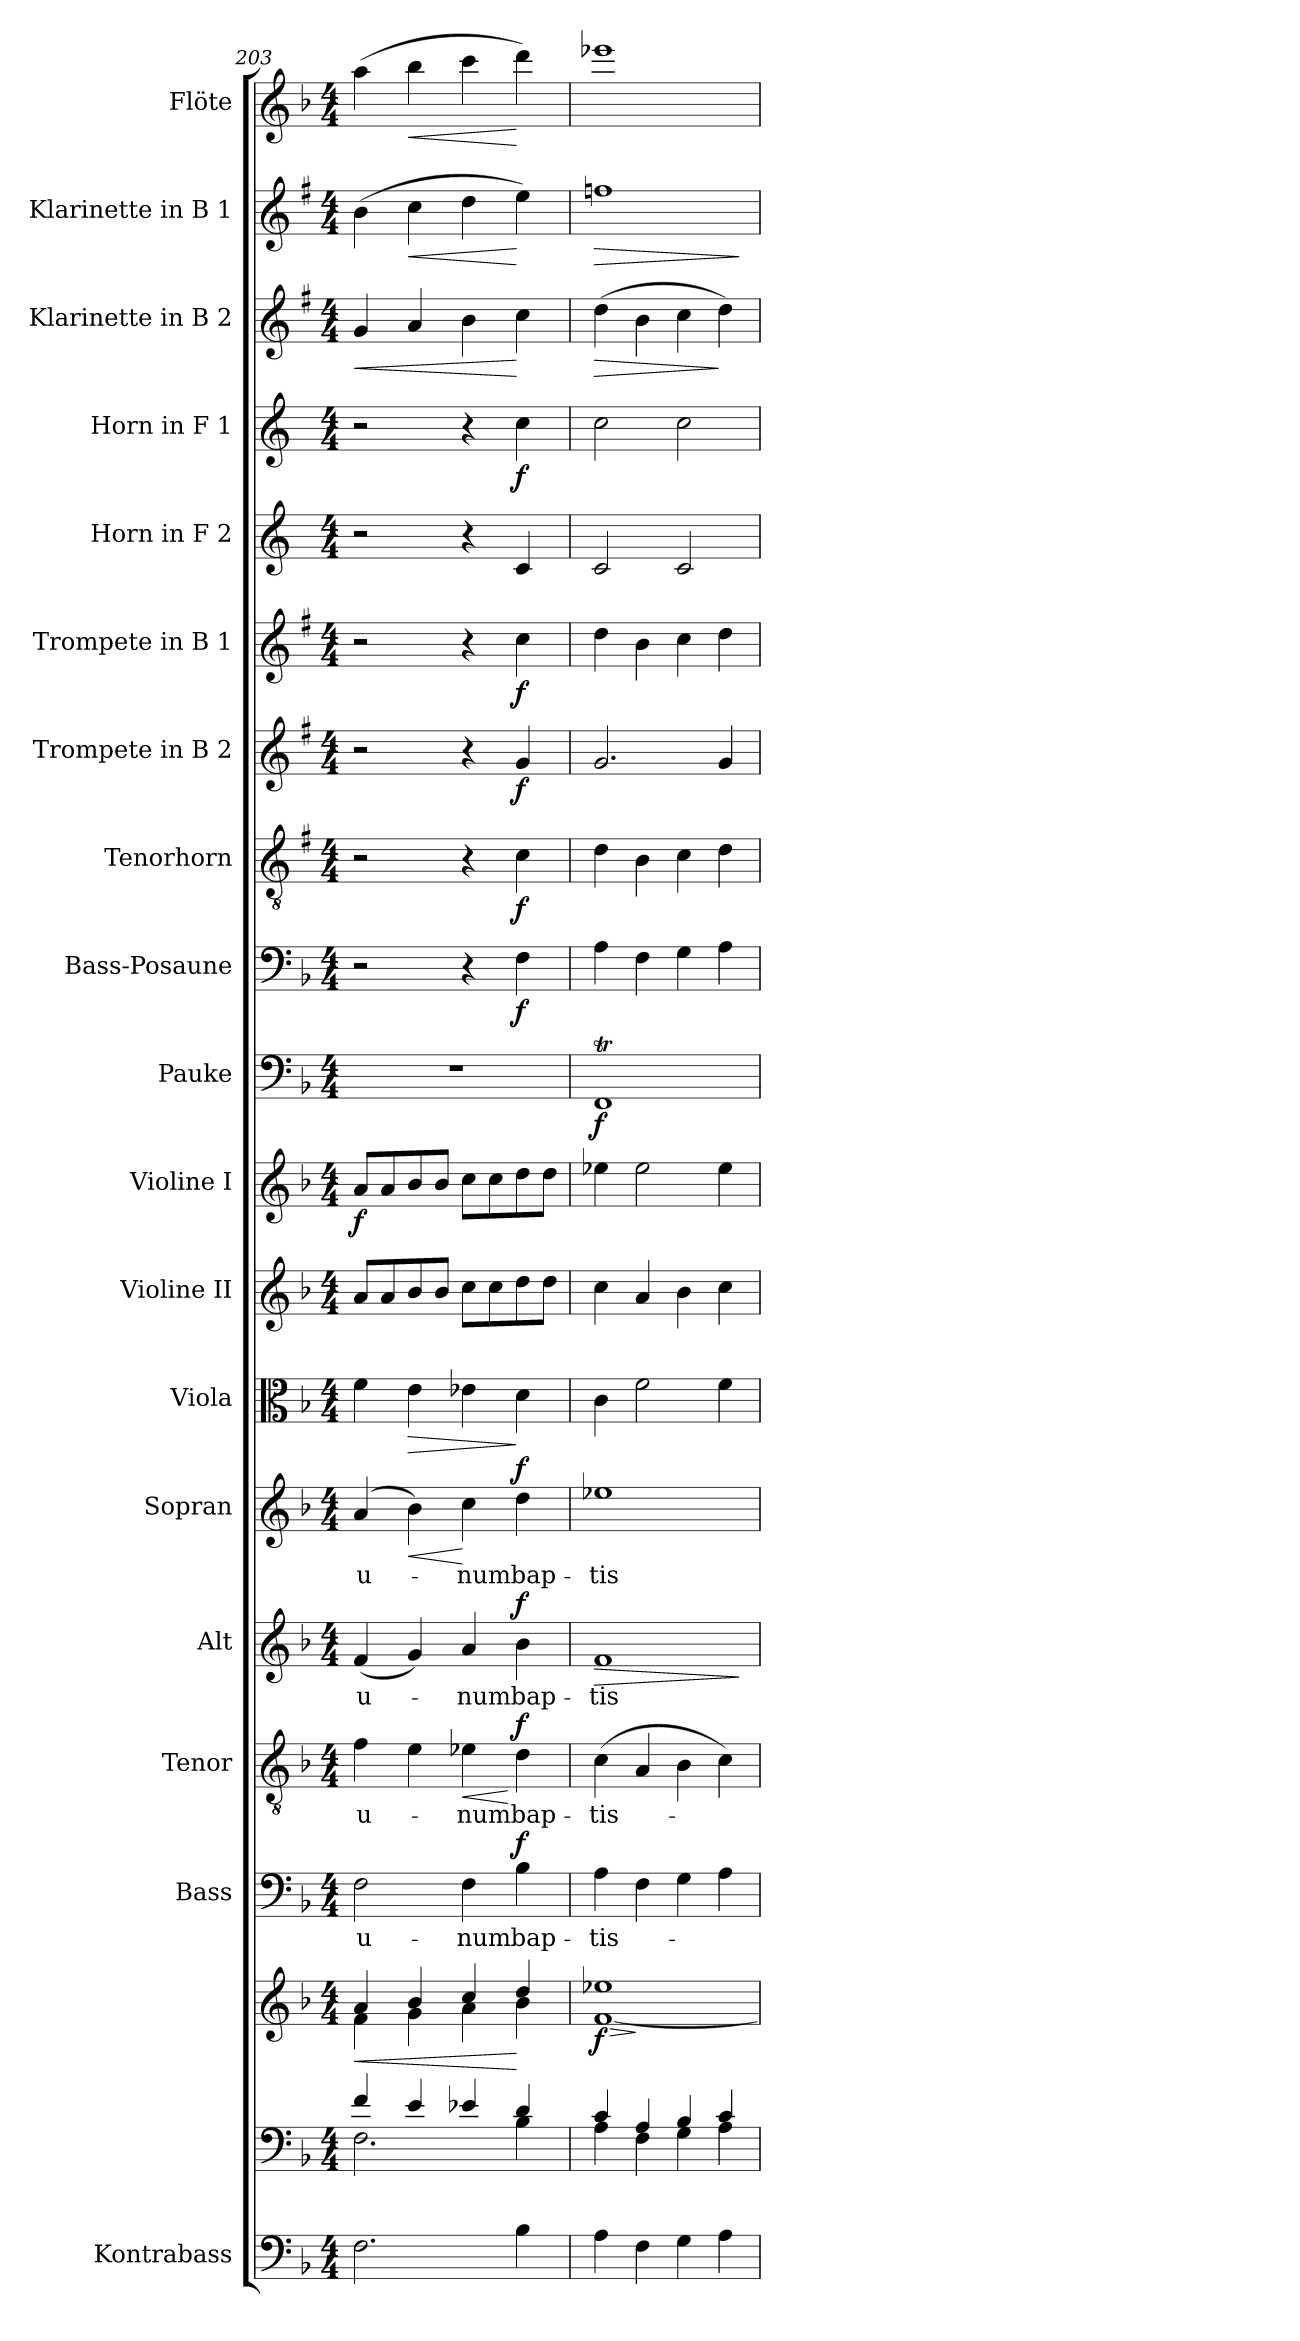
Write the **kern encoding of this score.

**kern	**kern	**kern	**dynam	**kern	**text	**dynam	**kern	**text	**dynam	**kern	**text	**dynam	**kern	**text	**dynam	**kern	**dynam	**kern	**kern	**dynam	**kern	**dynam	**kern	**dynam	**kern	**dynam	**kern	**dynam	**kern	**dynam	**kern	**kern	**dynam	**kern	**dynam	**kern	**dynam	**kern	**dynam
*part19	*part18	*part18	*part18	*part17	*part17	*part17	*part16	*part16	*part16	*part15	*part15	*part15	*part14	*part14	*part14	*part13	*part13	*part12	*part11	*part11	*part10	*part10	*part9	*part9	*part8	*part8	*part7	*part7	*part6	*part6	*part5	*part4	*part4	*part3	*part3	*part2	*part2	*part1	*part1
*staff20	*staff19	*staff18	*staff18/19	*staff17	*staff17	*staff17	*staff16	*staff16	*staff16	*staff15	*staff15	*staff15	*staff14	*staff14	*staff14	*staff13	*staff13	*staff12	*staff11	*staff11	*staff10	*staff10	*staff9	*staff9	*staff8	*staff8	*staff7	*staff7	*staff6	*staff6	*staff5	*staff4	*staff4	*staff3	*staff3	*staff2	*staff2	*staff1	*staff1
*I"Kontrabass	*	*	*	*I"Bass	*	*	*I"Tenor	*	*	*I"Alt	*	*	*I"Sopran	*	*	*I"Viola	*	*I"Violine II	*I"Violine I	*	*I"Pauke	*	*I"Bass-Posaune	*	*I"Tenorhorn	*	*I"Trompete in B 2	*	*I"Trompete in B 1	*	*I"Horn in F 2	*I"Horn in F 1	*	*I"Klarinette in B 2	*	*I"Klarinette in B 1	*	*I"Flöte	*
*I'Kb.	*	*	*	*I'B	*	*	*I'T	*	*	*I'A	*	*	*I'S	*	*	*I'Vla.	*	*I'Vl. II	*I'Vl. I	*	*I'Pk.	*	*I'B. Pos.	*	*I'T	*	*	*	*	*	*I'Hrn. 2	*I'Hrn. 1	*	*	*	*	*	*I'Fl.	*
*clefF4	*clefF4	*clefG2	*	*clefF4	*	*	*clefGv2	*	*	*clefG2	*	*	*clefG2	*	*	*clefC3	*	*clefG2	*clefG2	*	*clefF4	*	*clefF4	*	*clefGv2	*	*clefG2	*	*clefG2	*	*clefG2	*clefG2	*	*clefG2	*	*clefG2	*	*clefG2	*
*ITrd7c12	*	*	*	*	*	*	*	*	*	*	*	*	*	*	*	*	*	*	*	*	*	*	*	*	*ITrd1c2	*	*ITrd1c2	*	*ITrd1c2	*	*ITrd4c7	*ITrd4c7	*	*ITrd1c2	*	*ITrd1c2	*	*	*
*k[b-]	*k[b-]	*k[b-]	*	*k[b-]	*	*	*k[b-]	*	*	*k[b-]	*	*	*k[b-]	*	*	*k[b-]	*	*k[b-]	*k[b-]	*	*k[b-]	*	*k[b-]	*	*k[b-]	*	*k[b-]	*	*k[b-]	*	*k[b-]	*k[b-]	*	*k[b-]	*	*k[b-]	*	*k[b-]	*
*F:	*F:	*F:	*	*F:	*	*	*F:	*	*	*F:	*	*	*F:	*	*	*F:	*	*F:	*F:	*	*F:	*	*F:	*	*F:	*	*F:	*	*F:	*	*F:	*F:	*	*F:	*	*F:	*	*F:	*
*M4/4	*M4/4	*M4/4	*	*M4/4	*	*	*M4/4	*	*	*M4/4	*	*	*M4/4	*	*	*M4/4	*	*M4/4	*M4/4	*	*M4/4	*	*M4/4	*	*M4/4	*	*M4/4	*	*M4/4	*	*M4/4	*M4/4	*	*M4/4	*	*M4/4	*	*M4/4	*
=203	=203	=203	=203	=203	=203	=203	=203	=203	=203	=203	=203	=203	=203	=203	=203	=203	=203	=203	=203	=203	=203	=203	=203	=203	=203	=203	=203	=203	=203	=203	=203	=203	=203	=203	=203	=203	=203	=203	=203
*	*^	*	*	*	*	*	*	*	*	*	*	*	*	*	*	*	*	*	*	*	*	*	*	*	*	*	*	*	*	*	*	*	*	*	*	*	*	*	*
!	!	!	!	!LO:HP:b	!	!LO:LY:b	!	!	!LO:LY:b	!	!	!LO:LY:b	!	!	!LO:LY:b	!	!	!	!	!	!LO:DY:b	!	!	!	!	!	!	!	!	!	!	!	!	!	!	!LO:HP:b	!	!	!	!
*	*	*	*^	*	*	*	*	*	*	*	*	*	*	*	*	*	*	*	*	*	*	*	*	*	*	*	*	*	*	*	*	*	*	*	*	*	*	*	*	*
2.FF\	4f/	2.F\	4a/	4f\	<	2F\	u-	.	4f\	u-	.	(<4f/	u-	.	(4a/	u-	.	4f\	.	8a/L	8a/L	f	1r	.	2r	.	2r	.	2r	.	2r	.	2r	2r	.	4f/	<	(>4a\	.	(>4aa\	.
.	.	.	.	.	.	.	.	.	.	.	.	.	.	.	.	.	.	.	.	8a/	8a/	.	.	.	.	.	.	.	.	.	.	.	.	.	.	.	.	.	.	.	.
!	!	!	!	!	!	!	!	!	!	!	!	!	!	!	!	!	!LO:HP:b	!	!LO:HP:b	!	!	!	!	!	!	!	!	!	!	!	!	!	!	!	!	!	!	!	!LO:HP:b	!	!LO:HP:b
.	4e/	.	4b-/	4g\	.	.	.	.	4e\	.	.	4g/)	.	.	4b-\)	.	<	4e\	>	8b-/	8b-/	.	.	.	.	.	.	.	.	.	.	.	.	.	.	4g/	.	4b-\	<	4bb-\	<
.	.	.	.	.	.	.	.	.	.	.	.	.	.	.	.	.	.	.	.	8b-/J	8b-/J	.	.	.	.	.	.	.	.	.	.	.	.	.	.	.	.	.	.	.	.
!	!	!	!	!	!	!	!LO:LY:b	!	!	!LO:LY:b	!LO:HP:b	!	!LO:LY:b	!	!	!LO:LY:b	!	!	!	!	!	!	!	!	!	!	!	!	!	!	!	!	!	!	!	!	!	!	!	!	!
.	4e-X/	.	4cc/	4a\	.	4F\	-num	.	4e-X\	-num	<	4a/	-num	.	4cc\	-num	[	4e-X\	.	8cc\L	8cc\L	.	.	.	4r	.	4r	.	4r	.	4r	.	4r	4r	.	4a\	.	4cc\	.	4ccc\	.
.	.	.	.	.	.	.	.	.	.	.	.	.	.	.	.	.	.	.	.	8cc\	8cc\	.	.	.	.	.	.	.	.	.	.	.	.	.	.	.	.	.	.	.	.
!	!	!	!	!	!	!	!LO:LY:b	!LO:DY:a	!	!LO:LY:b	!LO:DY:n=1:a	!	!LO:LY:b	!LO:DY:a	!	!LO:LY:b	!LO:DY:a	!	!	!	!	!	!	!	!	!LO:DY:b	!	!LO:DY:b	!	!LO:DY:b	!	!LO:DY:b	!	!	!LO:DY:b	!	!	!	!	!	!
4BB-\	4d/	4B-\	4dd/	4b-\	[	4B-\	bap-	f	4d\	bap-	[ f	4b-\	bap-	f	4dd\	bap-	f	4d\	]	8dd\	8dd\	.	.	.	4F\	f	4B-\	f	4f/	f	4b-\	f	4F/	4f\	f	4b-\	[	4dd\)	[	4ddd\)	[
.	.	.	.	.	.	.	.	.	.	.	.	.	.	.	.	.	.	.	.	8dd\J	8dd\J	.	.	.	.	.	.	.	.	.	.	.	.	.	.	.	.	.	.	.	.
=204	=204	=204	=204	=204	=204	=204	=204	=204	=204	=204	=204	=204	=204	=204	=204	=204	=204	=204	=204	=204	=204	=204	=204	=204	=204	=204	=204	=204	=204	=204	=204	=204	=204	=204	=204	=204	=204	=204	=204	=204	=204
!	!	!	!	!	!LO:HP:b	!	!LO:LY:b	!	!	!LO:LY:b	!	!	!LO:LY:b	!LO:HP:b	!	!LO:LY:b	!	!	!	!	!	!	!	!	!	!	!	!	!	!	!	!	!	!	!	!	!LO:HP:b	!	!LO:HP:b	!	!
!	!	!	!	!	!LO:DY:n=1:b	!	!	!	!	!	!	!	!	!	!	!	!	!	!	!	!	!	!	!LO:DY:b	!	!	!	!	!	!	!	!	!	!	!	!	!	!	!	!	!
4AA\	4c/	4A\	1ee-X	[<1f	> f	4A\	-tis-	.	(>4c\	-tis-	.	1f	-tis-	>	1ee-X	-tis-	.	4c\	.	4cc\	4ee-X\	.	1FFT	f	4A\	.	4c\	.	2.f/	.	4cc\	.	2F/	2f\	.	(>4cc\	>	1ee-X	>	1eee-X	.
4FF\	4A/	4F\	.	.	]	4F\	.	.	4A/	.	.	.	.	.	.	.	.	2f\	.	4a/	2ee-\	.	.	.	4F\	.	4A\	.	.	.	4a\	.	.	.	.	4a\	.	.	.	.	.
4GG\	4B-/	4G\	.	.	.	4G\	.	.	4B-\	.	.	.	.	.	.	.	.	.	.	4b-\	.	.	.	.	4G\	.	4B-\	.	.	.	4b-\	.	2F/	2f\	.	4b-\	.	.	.	.	.
4AA\	4c/	4A\	.	.	.	4A\	.	.	4c\)	.	.	.	.	.	.	.	.	4f\	.	4cc\	4ee-\	.	.	.	4A\	.	4c\	.	4f/	.	4cc\	.	.	.	.	4cc\)	]	.	.	.	.
*	*v	*v	*	*	*	*	*	*	*	*	*	*	*	*	*	*	*	*	*	*	*	*	*	*	*	*	*	*	*	*	*	*	*	*	*	*	*	*	*	*	*
*	*	*v	*v	*	*	*	*	*	*	*	*	*	*	*	*	*	*	*	*	*	*	*	*	*	*	*	*	*	*	*	*	*	*	*	*	*	*	*	*	*
.	.	.	.	.	.	.	.	.	.	.	.	]	.	.	.	.	.	.	.	.	.	.	.	.	.	.	.	.	.	.	.	.	.	.	.	.	]	.	.
=	=	=	=	=	=	=	=	=	=	=	=	=	=	=	=	=	=	=	=	=	=	=	=	=	=	=	=	=	=	=	=	=	=	=	=	=	=	=	=
*-	*-	*-	*-	*-	*-	*-	*-	*-	*-	*-	*-	*-	*-	*-	*-	*-	*-	*-	*-	*-	*-	*-	*-	*-	*-	*-	*-	*-	*-	*-	*-	*-	*-	*-	*-	*-	*-	*-	*-
